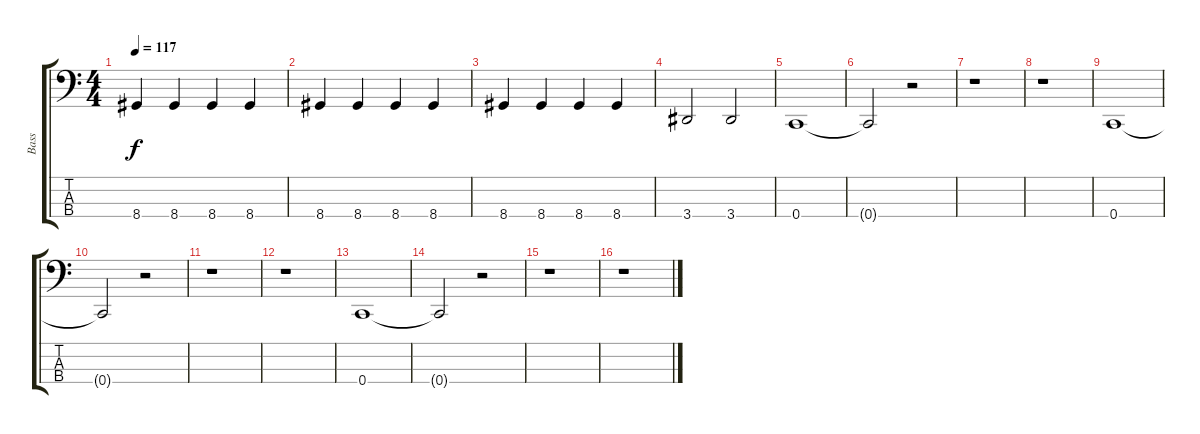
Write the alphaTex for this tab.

\track ("Bass" "Bass") {instrument electricbassfinger}
\staff {score tabs}
\tuning (F2 C2 G1 C1) {hide}
\ts (4 4)
\tempo 117
\clef f4
\ks c
8.4.4{dy f} 8.4.4 8.4.4 8.4.4 |
8.4.4 8.4.4 8.4.4 8.4.4 |
8.4.4 8.4.4 8.4.4 8.4.4 |
3.4.2 3.4.2 |
0.4.1 |
0.4{t}.2 r.2 |
r.1 |
r.1 |
0.4.1 |
0.4{t}.2 r.2 |
r.1 |
r.1 |
0.4.1 |
0.4{t}.2 r.2 |
r.1 |
r.1
